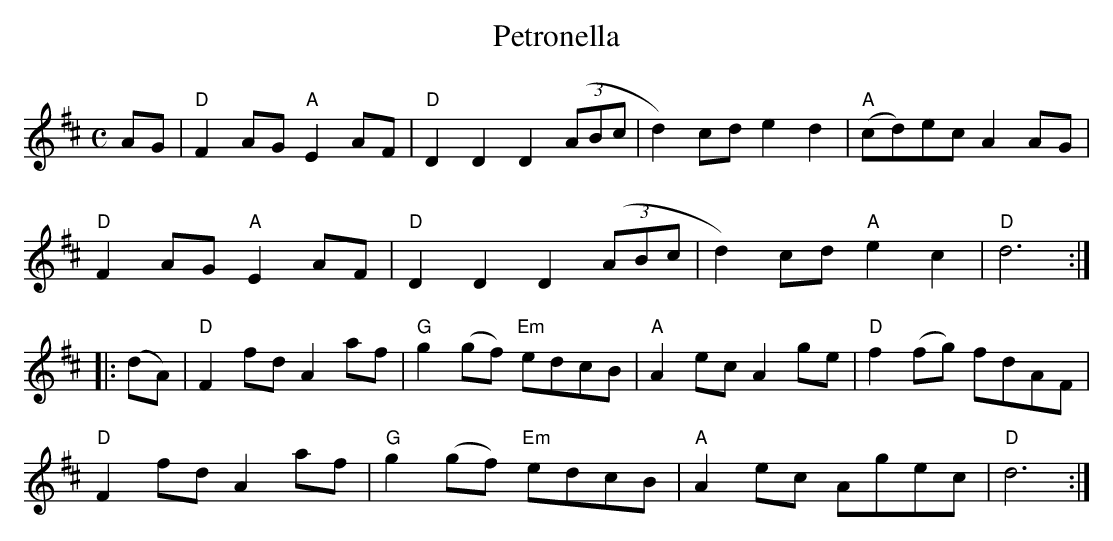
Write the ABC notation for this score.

X:1
T:Petronella
M:C
Q:180
K:D
AG|\
"D"F2AG "A"E2AF|"D"D2D2D2 ((3ABc|d2) cd e2d2|"A"(cd)ecA2AG|
"D"F2AG "A"E2AF|"D"D2D2D2 ((3ABc|d2)cd"A"e2c2|"D"d6:|
|:(dA)|\
"D"F2fdA2af|"G"g2 (gf) "Em"edcB|"A"A2ec A2ge|"D"f2(fg) fdAF|
"D"F2fdA2af|"G"g2 (gf) "Em"edcB|"A"A2ec Agec|"D"d6:|
